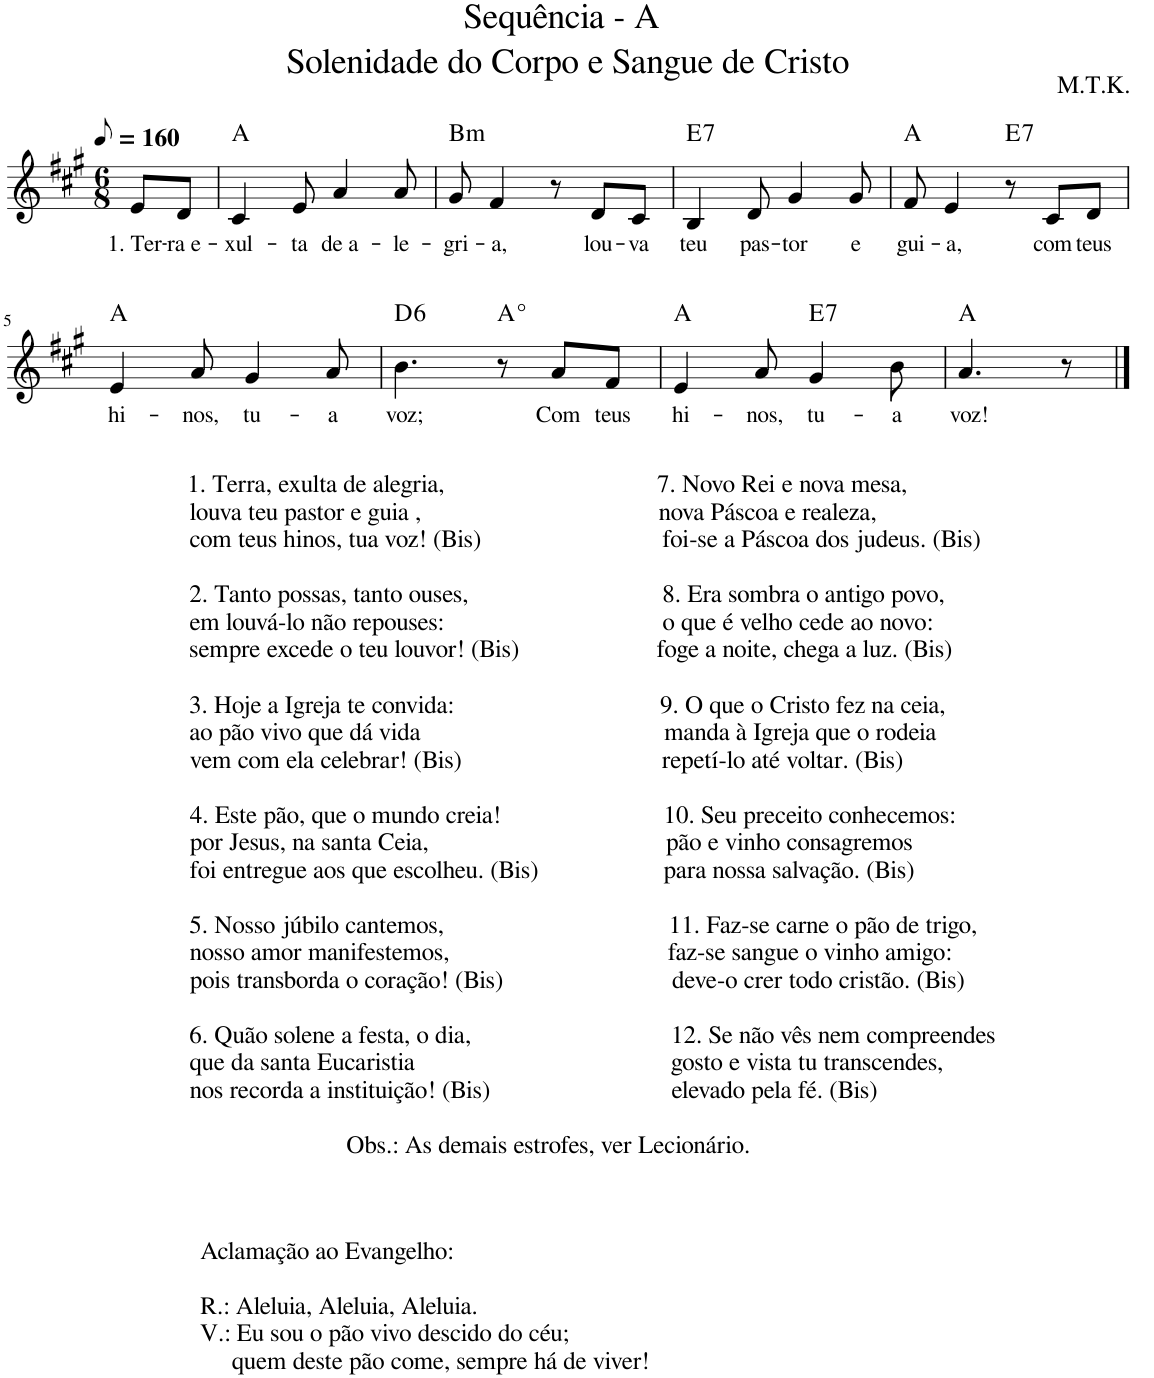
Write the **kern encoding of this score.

**kern	**text	**harte
*part1	*part1	*part1
*staff1	*staff1	*
*I"Voz	*	*
*I'Vo.	*	*
*clefG2	*	*
*k[f#c#g#]	*	*
*M6/8	*	*
*MM80	*	*
=	=	=
!	!LO:LY:b	!
8e/L	1. Ter-	.
!	!LO:LY:b	!
8d/J	-ra e-	.
=1	=1	=1
!	!LO:LY:b	!
4c#/	-xul-	A:maj
!	!LO:LY:b	!
8e/	-ta	.
!	!LO:LY:b	!
4a/	de a-	.
!	!LO:LY:b	!
8a/	-le-	.
=2	=2	=2
!	!LO:LY:b	!LO:H:kt=m
8g#/	-gri-	B:min
!	!LO:LY:b	!
4f#/	-a,	.
8r	.	.
!	!LO:LY:b	!
8d/L	lou-	.
!	!LO:LY:b	!
8c#/J	-va	.
=3	=3	=3
!	!LO:LY:b	!LO:H:kt=7
4B/	teu	E:7
!	!LO:LY:b	!
8d/	pas-	.
!	!LO:LY:b	!
4g#/	-tor	.
!	!LO:LY:b	!
8g#/	e	.
=4	=4	=4
!	!LO:LY:b	!
8f#/	gui-	A:maj
!	!LO:LY:b	!
4e/	-a,	.
!	!	!LO:H:kt=7
8r	.	E:7
!	!LO:LY:b	!
8c#/L	com	.
!	!LO:LY:b	!
8d/J	teus	.
!!LO:LB:g=z
=5	=5	=5
!LO:TX:b:t=Aclamação ao Evangelho&colon;	!	!
!LO:TX:b:t=R.&colon; Aleluia, Aleluia, Aleluia.	!	!
!LO:TX:b:t=V.&colon; Eu sou o pão vivo descido do céu;	!	!
!LO:TX:b:t=quem deste pão come, sempre há de viver!	!	!
!LO:TX:b:t=1. Terra, exulta de alegria,                                  7. Novo Rei e nova mesa,	!	!
!LO:TX:b:t=louva teu pastor e guia ,                                      nova Páscoa e realeza,	!	!
!LO:TX:b:t=com teus hinos, tua voz! (Bis)                             foi-se a Páscoa dos judeus. (Bis)	!	!
!LO:TX:b:t=2. Tanto possas, tanto ouses,                               8. Era sombra o antigo povo,	!	!
!LO:TX:b:t=em louvá-lo não repouses&colon;                                   o que é velho cede ao novo&colon;	!	!
!LO:TX:b:t=sempre excede o teu louvor! (Bis)                      foge a noite, chega a luz. (Bis)	!	!
!LO:TX:b:t=3. Hoje a Igreja te convida&colon;                                 9. O que o Cristo fez na ceia,	!	!
!LO:TX:b:t=ao pão vivo que dá vida                                       manda à Igreja que o rodeia	!	!
!LO:TX:b:t=vem com ela celebrar! (Bis)                                repetí-lo até voltar. (Bis)	!	!
!LO:TX:b:t=4. Este pão, que o mundo creia!                          10. Seu preceito conhecemos&colon;	!	!
!LO:TX:b:t=por Jesus, na santa Ceia,                                      pão e vinho consagremos	!	!
!LO:TX:b:t=foi entregue aos que escolheu. (Bis)                    para nossa salvação. (Bis)	!	!
!LO:TX:b:t=5. Nosso júbilo cantemos,                                    11. Faz-se carne o pão de trigo,	!	!
!LO:TX:b:t=nosso amor manifestemos,                                   faz-se sangue o vinho amigo&colon;	!	!
!LO:TX:b:t=pois transborda o coração! (Bis)                           deve-o crer todo cristão. (Bis)	!	!
!LO:TX:b:t=6. Quão solene a festa, o dia,                                12. Se não vês nem compreendes	!	!
!LO:TX:b:t=que da santa Eucaristia                                         gosto e vista tu transcendes,	!	!
!LO:TX:b:t=nos recorda a instituição! (Bis)                             elevado pela fé. (Bis)	!	!
!LO:TX:b:t=Obs.&colon; As demais estrofes, ver Lecionário.	!	!
!	!LO:LY:b	!
4e/	hi-	A:maj
!	!LO:LY:b	!
8a/	-nos,	.
!	!LO:LY:b	!
4g#/	tu-	.
!	!LO:LY:b	!
8a/	-a	.
=6	=6	=6
!	!LO:LY:b	!LO:H:kt=6
4.b\	voz;	D:maj6
!	!	!LO:H:kt=°
8r	.	.
!	!LO:LY:b	!
8a/L	Com	.
!	!LO:LY:b	!
8f#/J	teus	.
=7	=7	=7
!	!LO:LY:b	!
4e/	hi-	A:maj
!	!LO:LY:b	!
8a/	-nos,	.
!	!LO:LY:b	!LO:H:kt=7
4g#/	tu-	E:7
!	!LO:LY:b	!
8b\	-a	.
=8	=8	=8
!	!LO:LY:b	!
4.a/	voz!	A:maj
8r	.	.
==	==	==
*-	*-	*-
